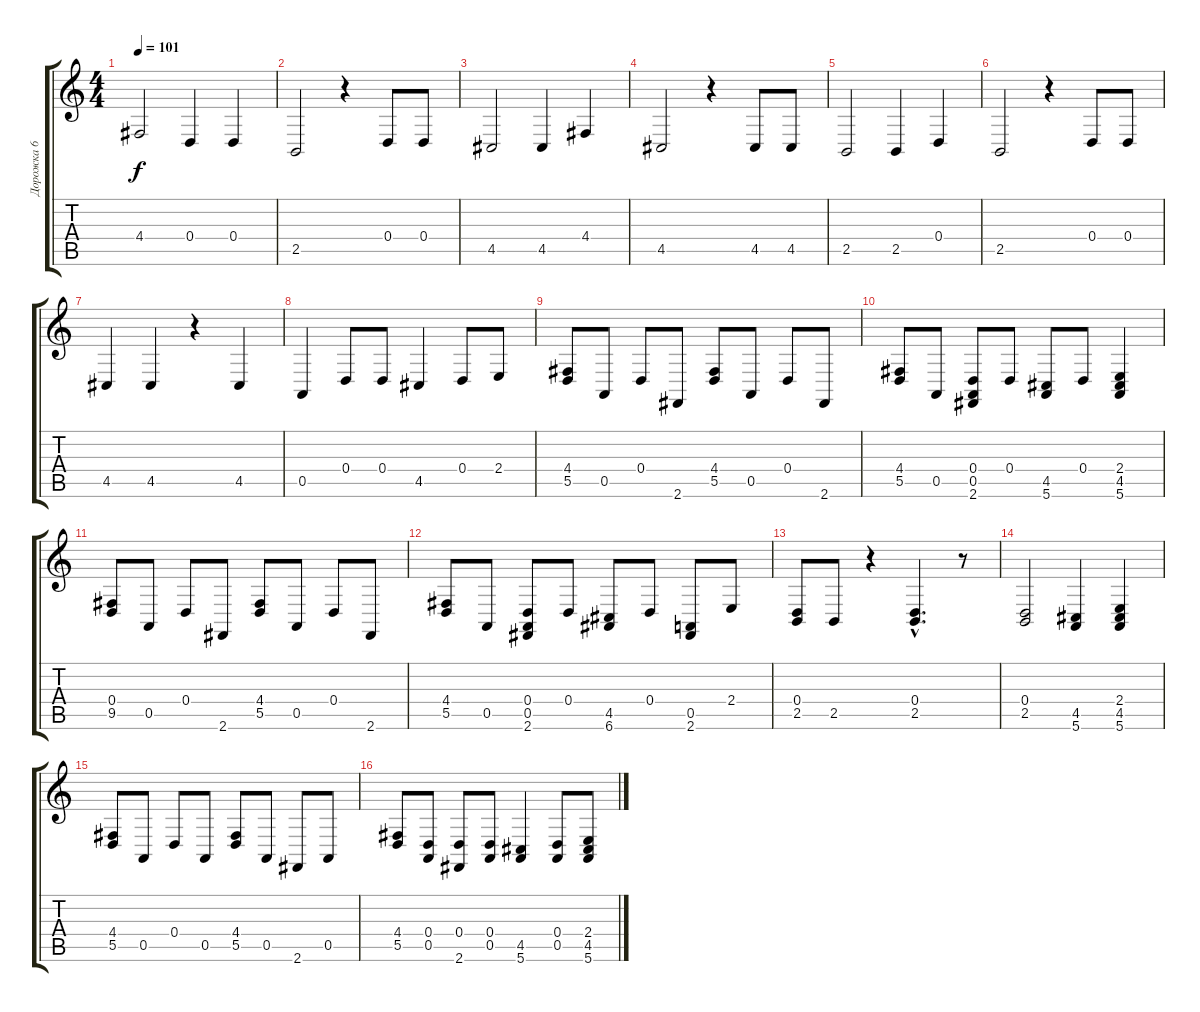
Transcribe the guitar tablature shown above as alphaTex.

\track ("Дорожка 6" "Дорожка 6") {instrument fx5brightness}
\staff {score tabs}
\tuning (E4 B3 G3 D3 A2 E2) {hide}
\ts (4 4)
\tempo 101
\clef g2
\ks c
4.4.2{dy f} 0.4.4 0.4.4 |
2.5.2 r.4 0.4.8 0.4.8 |
4.5.2 4.5.4 4.4.4 |
4.5.2 r.4 4.5.8 4.5.8 |
2.5.2 2.5.4 0.4.4 |
2.5.2 r.4 0.4.8 0.4.8 |
4.5.4 4.5.4 r.4 4.5.4 |
0.5.4 0.4.8 0.4.8 4.5.4 0.4.8 2.4.8 |
(4.4 5.5).8 0.5.8 0.4.8 2.6.8 (4.4 5.5).8 0.5.8 0.4.8 2.6.8 |
(4.4 5.5).8 0.5.8 (0.4 0.5 2.6).8 0.4.8 (4.5 5.6).8 0.4.8 (2.4 4.5 5.6).4 |
(0.4 9.5).8 0.5.8 0.4.8 2.6.8 (4.4 5.5).8 0.5.8 0.4.8 2.6.8 |
(4.4 5.5).8 0.5.8 (0.4 0.5 2.6).8 0.4.8 (4.5 6.6).8 0.4.8 (0.5 2.6).8 2.4.8 |
(0.4 2.5).8 2.5.8 r.4 (0.4{hac} 2.5{hac}).4{d} r.8 |
(0.4 2.5).2 (4.5 5.6).4 (2.4 4.5 5.6).4 |
(4.4 5.5).8 0.5.8 0.4.8 0.5.8 (4.4 5.5).8 0.5.8 2.6.8 0.5.8 |
(4.4 5.5).8 (0.4 0.5).8 (0.4 2.6).8 (0.4 0.5).8 (4.5 5.6).4 (0.4 0.5).8 (2.4 4.5 5.6).8
